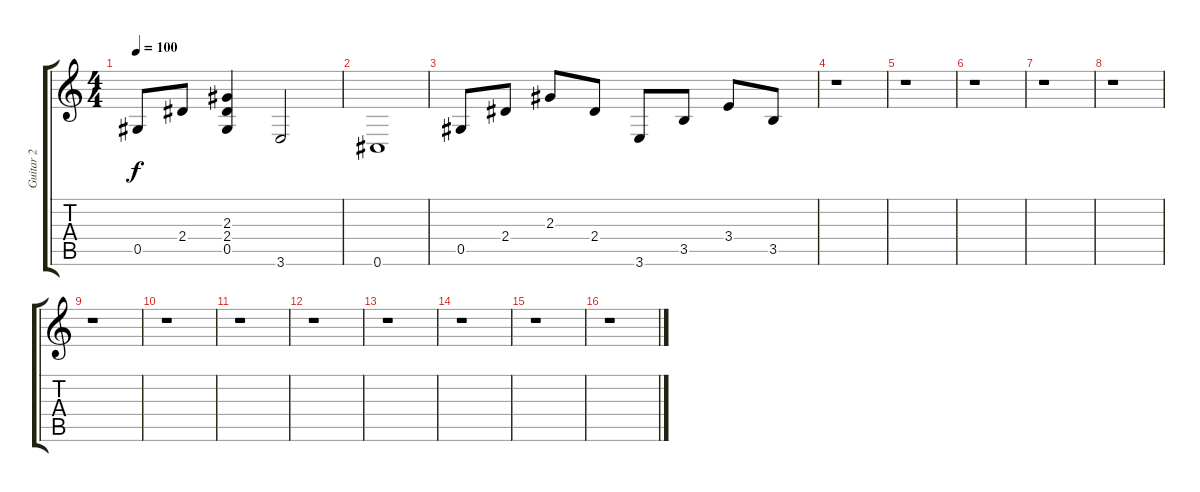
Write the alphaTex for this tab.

\track ("Guitar 2" "Guitar 2") {instrument electricguitarclean}
\staff {score tabs}
\tuning (Eb4 Bb3 Gb3 Db3 Ab2 Db2) {hide}
\ts (4 4)
\tempo 100
\clef g2
\ks c
0.5.8{dy f} 2.4.8 (2.3 2.4 0.5).4 3.6.2 |
0.6.1 |
0.5.8 2.4.8 2.3.8 2.4.8 3.6.8 3.5.8 3.4.8 3.5.8 |
r.1 |
r.1 |
r.1 |
r.1 |
r.1 |
r.1 |
r.1 |
r.1 |
r.1 |
r.1 |
r.1 |
r.1 |
r.1
